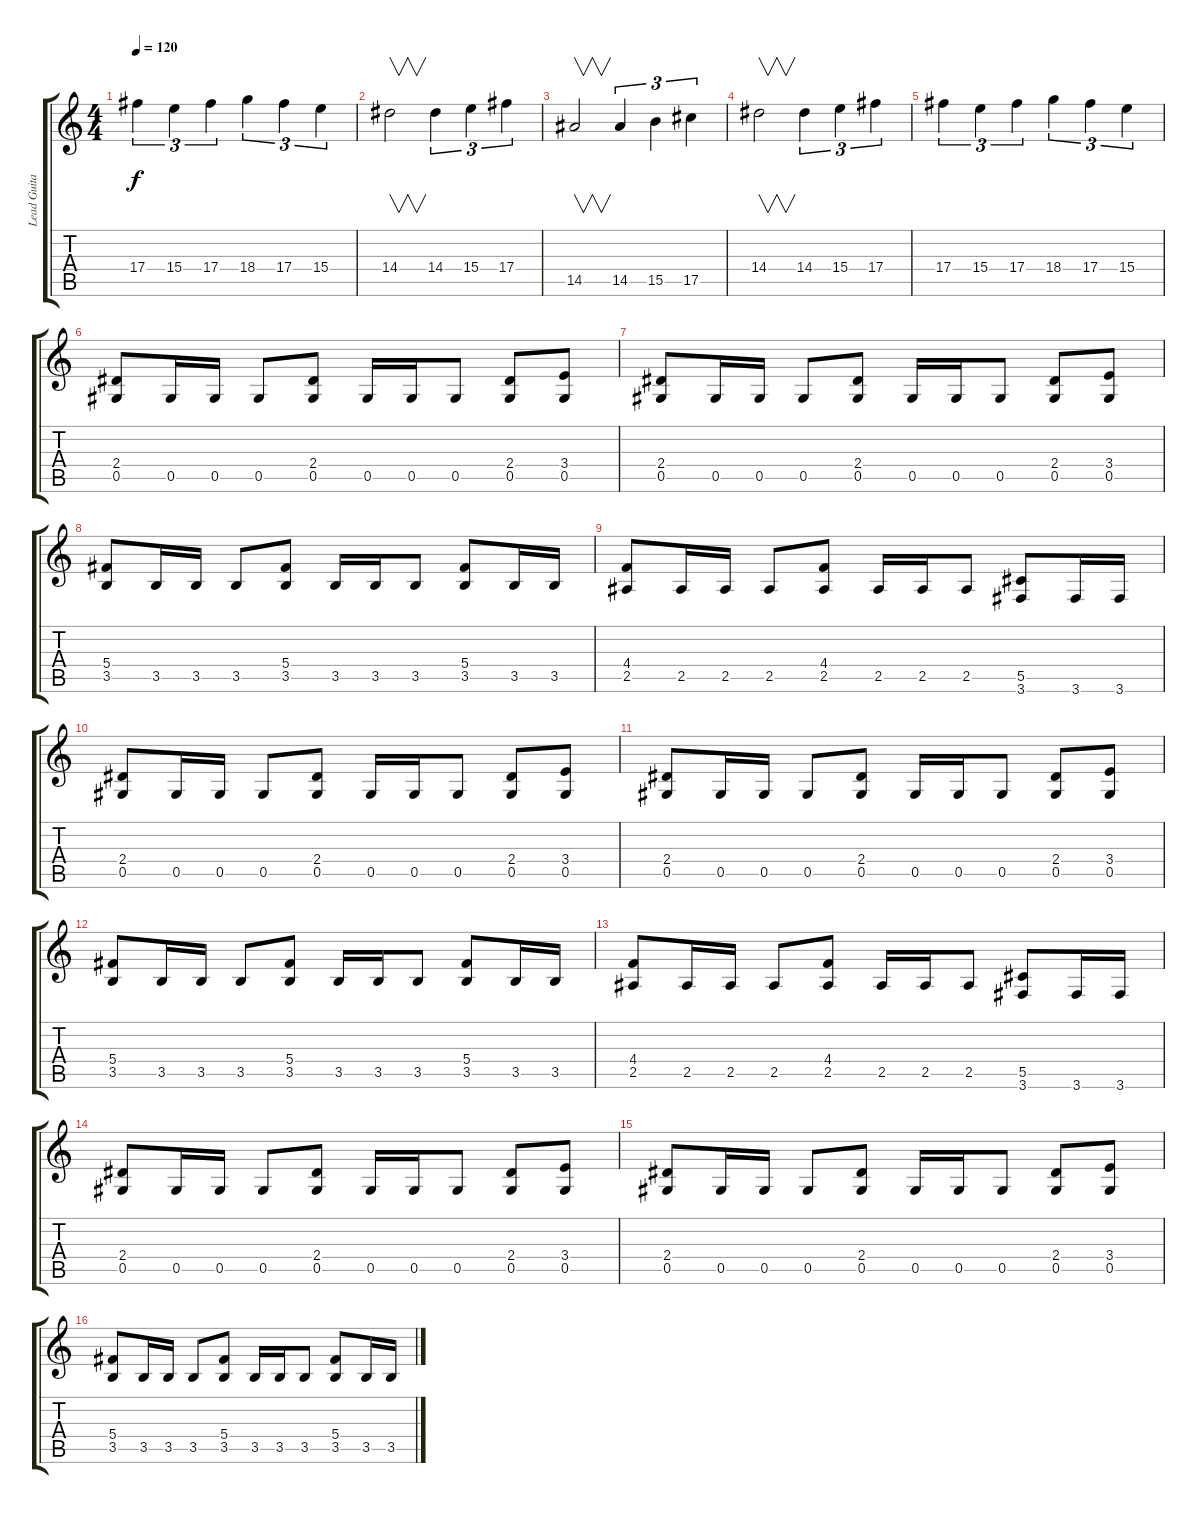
\track ("Lead Guitar" "Lead Guita") {instrument distortionguitar}
\staff {score tabs}
\tuning (Eb4 Bb3 Gb3 Db3 Ab2 Eb2) {hide}
\ts (4 4)
\tempo 120
\clef g2
\ks c
17.4.4{tu (3 2) dy f} 15.4.4{tu (3 2)} 17.4.4{tu (3 2)} 18.4.4{tu (3 2)} 17.4.4{tu (3 2)} 15.4.4{tu (3 2)} |
14.4.2{v instrument distortionguitar} 14.4.4{tu (3 2)} 15.4.4{tu (3 2)} 17.4.4{tu (3 2)} |
14.5.2{v} 14.5.4{tu (3 2)} 15.5.4{tu (3 2)} 17.5.4{tu (3 2)} |
14.4.2{v} 14.4.4{tu (3 2)} 15.4.4{tu (3 2)} 17.4.4{tu (3 2)} |
17.4.4{tu (3 2)} 15.4.4{tu (3 2)} 17.4.4{tu (3 2)} 18.4.4{tu (3 2)} 17.4.4{tu (3 2)} 15.4.4{tu (3 2)} |
(2.4 0.5).8 0.5.16 0.5.16 0.5.8 (2.4 0.5).8 0.5.16 0.5.16 0.5.8 (2.4 0.5).8 (3.4 0.5).8 |
(2.4 0.5).8 0.5.16 0.5.16 0.5.8 (2.4 0.5).8 0.5.16 0.5.16 0.5.8 (2.4 0.5).8 (3.4 0.5).8 |
(5.4 3.5).8 3.5.16 3.5.16 3.5.8 (5.4 3.5).8 3.5.16 3.5.16 3.5.8 (5.4 3.5).8 3.5.16 3.5.16 |
(4.4 2.5).8 2.5.16 2.5.16 2.5.8 (4.4 2.5).8 2.5.16 2.5.16 2.5.8 (5.5 3.6).8 3.6.16 3.6.16 |
(2.4 0.5).8 0.5.16 0.5.16 0.5.8 (2.4 0.5).8 0.5.16 0.5.16 0.5.8 (2.4 0.5).8 (3.4 0.5).8 |
(2.4 0.5).8 0.5.16 0.5.16 0.5.8 (2.4 0.5).8 0.5.16 0.5.16 0.5.8 (2.4 0.5).8 (3.4 0.5).8 |
(5.4 3.5).8 3.5.16 3.5.16 3.5.8 (5.4 3.5).8 3.5.16 3.5.16 3.5.8 (5.4 3.5).8 3.5.16 3.5.16 |
(4.4 2.5).8 2.5.16 2.5.16 2.5.8 (4.4 2.5).8 2.5.16 2.5.16 2.5.8 (5.5 3.6).8 3.6.16 3.6.16 |
(2.4 0.5).8 0.5.16 0.5.16 0.5.8 (2.4 0.5).8 0.5.16 0.5.16 0.5.8 (2.4 0.5).8 (3.4 0.5).8 |
(2.4 0.5).8 0.5.16 0.5.16 0.5.8 (2.4 0.5).8 0.5.16 0.5.16 0.5.8 (2.4 0.5).8 (3.4 0.5).8 |
(5.4 3.5).8 3.5.16 3.5.16 3.5.8 (5.4 3.5).8 3.5.16 3.5.16 3.5.8 (5.4 3.5).8 3.5.16 3.5.16
